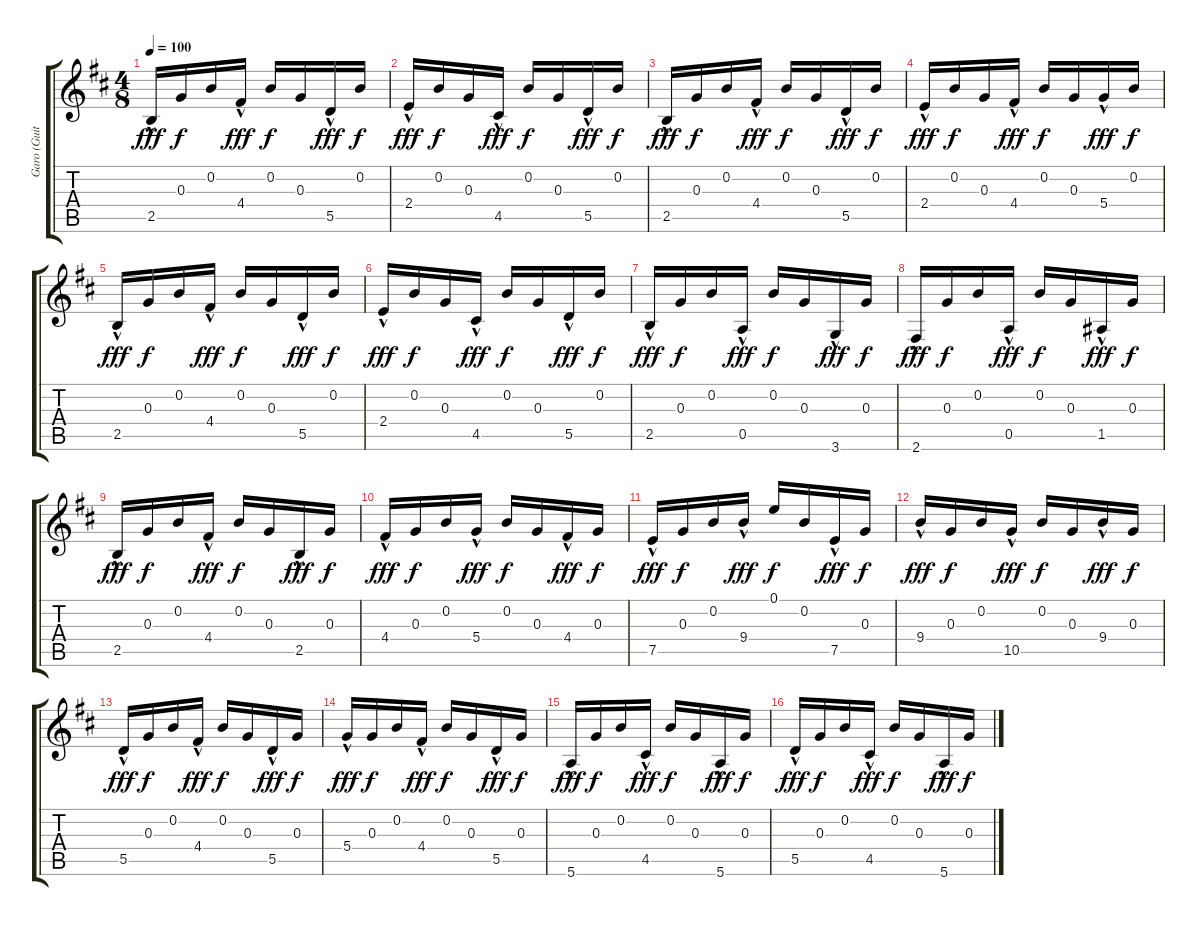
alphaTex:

\track ("Garo (Guitarra Lider)" "Garo (Guit") {instrument acousticguitarnylon}
\staff {score tabs}
\tuning (E4 B3 G3 D3 A2 E2) {hide}
\ts (4 8)
\tempo 100
\clef g2
\ks bminor
2.5{hac}.16{dy fff} 0.3.16{dy f} 0.2.16 4.4{hac}.16{dy fff} 0.2.16{dy f} 0.3.16 5.5{hac}.16{dy fff} 0.2.16{dy f} |
2.4{hac}.16{dy fff} 0.2.16{dy f} 0.3.16 4.5{hac}.16{dy fff} 0.2.16{dy f} 0.3.16 5.5{hac}.16{dy fff} 0.2.16{dy f} |
2.5{hac}.16{dy fff} 0.3.16{dy f} 0.2.16 4.4{hac}.16{dy fff} 0.2.16{dy f} 0.3.16 5.5{hac}.16{dy fff} 0.2.16{dy f} |
2.4{hac}.16{dy fff} 0.2.16{dy f} 0.3.16 4.4{hac}.16{dy fff} 0.2.16{dy f} 0.3.16 5.4{hac}.16{dy fff} 0.2.16{dy f} |
2.5{hac}.16{dy fff} 0.3.16{dy f} 0.2.16 4.4{hac}.16{dy fff} 0.2.16{dy f} 0.3.16 5.5{hac}.16{dy fff} 0.2.16{dy f} |
2.4{hac}.16{dy fff} 0.2.16{dy f} 0.3.16 4.5{hac}.16{dy fff} 0.2.16{dy f} 0.3.16 5.5{hac}.16{dy fff} 0.2.16{dy f} |
2.5{hac}.16{dy fff} 0.3.16{dy f} 0.2.16 0.5{hac}.16{dy fff} 0.2.16{dy f} 0.3.16 3.6{hac}.16{dy fff} 0.3.16{dy f} |
2.6{hac}.16{dy fff} 0.3.16{dy f} 0.2.16 0.5{hac}.16{dy fff} 0.2.16{dy f} 0.3.16 1.5{hac}.16{dy fff} 0.3.16{dy f} |
2.5{hac}.16{dy fff} 0.3.16{dy f} 0.2.16 4.4{hac}.16{dy fff} 0.2.16{dy f} 0.3.16 2.5{hac}.16{dy fff} 0.3.16{dy f} |
4.4{hac}.16{dy fff} 0.3.16{dy f} 0.2.16 5.4{hac}.16{dy fff} 0.2.16{dy f} 0.3.16 4.4{hac}.16{dy fff} 0.3.16{dy f} |
7.5{hac}.16{dy fff} 0.3.16{dy f} 0.2.16 9.4{hac}.16{dy fff} 0.1.16{dy f} 0.2.16 7.5{hac}.16{dy fff} 0.3.16{dy f} |
9.4{hac}.16{dy fff} 0.3.16{dy f} 0.2.16 10.5{hac}.16{dy fff} 0.2.16{dy f} 0.3.16 9.4{hac}.16{dy fff} 0.3.16{dy f} |
5.5{hac}.16{dy fff} 0.3.16{dy f} 0.2.16 4.4{hac}.16{dy fff} 0.2.16{dy f} 0.3.16 5.5{hac}.16{dy fff} 0.3.16{dy f} |
5.4{hac}.16{dy fff} 0.3.16{dy f} 0.2.16 4.4{hac}.16{dy fff} 0.2.16{dy f} 0.3.16 5.5{hac}.16{dy fff} 0.3.16{dy f} |
5.6{hac}.16{dy fff} 0.3.16{dy f} 0.2.16 4.5{hac}.16{dy fff} 0.2.16{dy f} 0.3.16 5.6{hac}.16{dy fff} 0.3.16{dy f} |
5.5{hac}.16{dy fff} 0.3.16{dy f} 0.2.16 4.5{hac}.16{dy fff} 0.2.16{dy f} 0.3.16 5.6{hac}.16{dy fff} 0.3.16{dy f}
